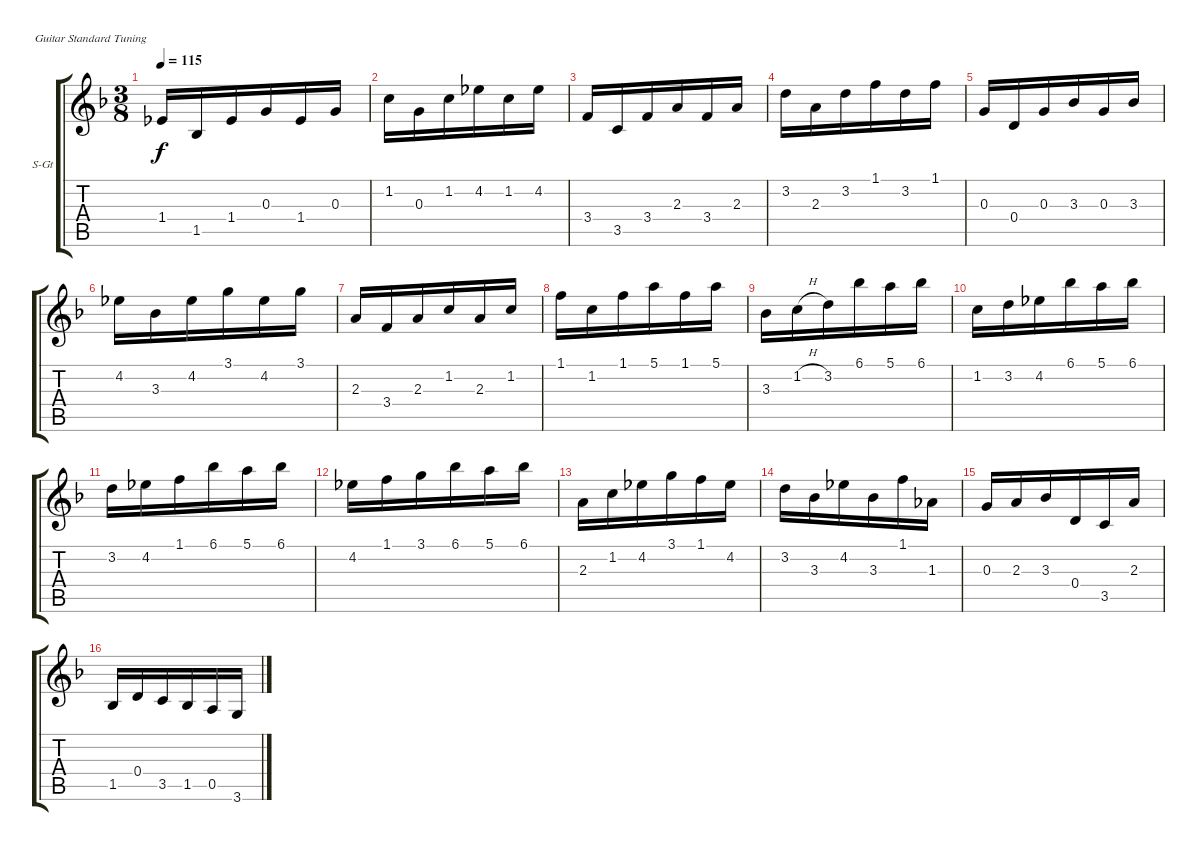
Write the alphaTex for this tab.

\bracketExtendMode groupsimilarinstruments
\firstSystemTrackNameOrientation horizontal
\otherSystemsTrackNameOrientation horizontal
\track ("Pista 1" "S-Gt") {instrument acousticguitarsteel}
\staff {score tabs}
\tuning (E4 B3 G3 D3 A2 E2)
\ts (3 8)
\tempo 115
\clef g2
\ks f
1.4.16{dy f} 1.5.16 1.4.16 0.3.16 1.4.16 0.3.16 |
1.2.16 0.3.16 1.2.16 4.2.16 1.2.16 4.2.16 |
3.4.16 3.5.16 3.4.16 2.3.16 3.4.16 2.3.16 |
3.2.16 2.3.16 3.2.16 1.1.16 3.2.16 1.1.16 |
0.3.16 0.4.16 0.3.16 3.3.16 0.3.16 3.3.16 |
4.2.16 3.3.16 4.2.16 3.1.16 4.2.16 3.1.16 |
2.3.16 3.4.16 2.3.16 1.2.16 2.3.16 1.2.16 |
1.1.16 1.2.16 1.1.16 5.1.16 1.1.16 5.1.16 |
3.3.16 1.2{h}.16 3.2.16 6.1.16 5.1.16 6.1.16 |
1.2.16 3.2.16 4.2.16 6.1.16 5.1.16 6.1.16 |
3.2.16 4.2.16 1.1.16 6.1.16 5.1.16 6.1.16 |
4.2.16 1.1.16 3.1.16 6.1.16 5.1.16 6.1.16 |
2.3.16 1.2.16 4.2.16 3.1.16 1.1.16 4.2.16 |
3.2.16 3.3.16 4.2.16 3.3.16 1.1.16 1.3.16 |
0.3.16 2.3.16 3.3.16 0.4.16 3.5.16 2.3.16 |
1.5.16 0.4.16 3.5.16 1.5.16 0.5.16 3.6.16
